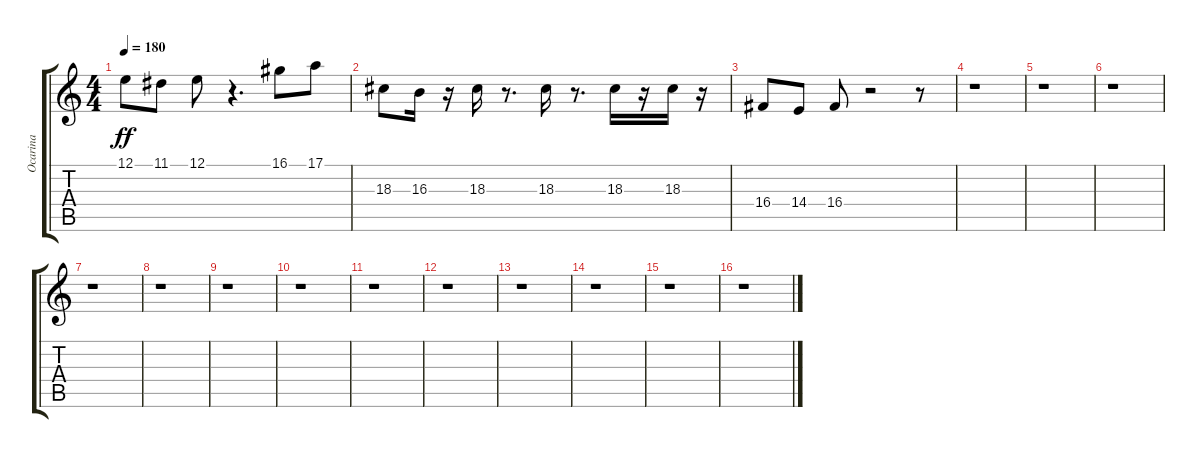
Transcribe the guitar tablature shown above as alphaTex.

\track ("Ocarina" "Ocarina") {instrument ocarina}
\staff {score tabs}
\tuning (E4 B3 G3 D3 A2 E2) {hide}
\ts (4 4)
\tempo 180
\clef g2
\ks c
12.1.8{dy ff} 11.1.8 12.1.8 r.4{d} 16.1.8 17.1.8 |
18.3.8 16.3.16 r.16 18.3.16 r.8{d} 18.3.16 r.8{d} 18.3.16 r.16 18.3.16 r.16 |
16.4.8 14.4.8 16.4.8 r.2 r.8 |
r.1 |
r.1 |
r.1 |
r.1 |
r.1 |
r.1 |
r.1 |
r.1 |
r.1 |
r.1 |
r.1 |
r.1 |
r.1
